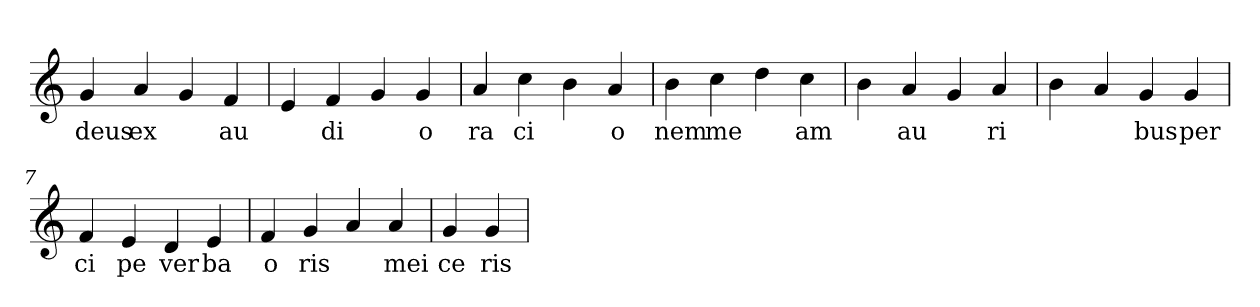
**kern	**text
*part1	*part1
*staff1	*staff1
*clefG2	*
=1	=1
4g	deus
4a	ex
4g	.
4f	au
=2	=2
4e	.
4f	di
4g	.
4g	o
=3	=3
4a	ra
4cc	ci
4b	.
4a	o
=4	=4
4b	nem
4cc	me
4dd	.
4cc	am
=5	=5
4b	.
4a	au
4g	.
4a	ri
=6	=6
4b	.
4a	.
4g	bus
4g	per
=7	=7
4f	ci
4e	pe
4d	ver
4e	ba
=8	=8
4f	o
4g	ris
4a	.
4a	mei
=9	=9
4g	ce
4g	ris
=	=
*-	*-
